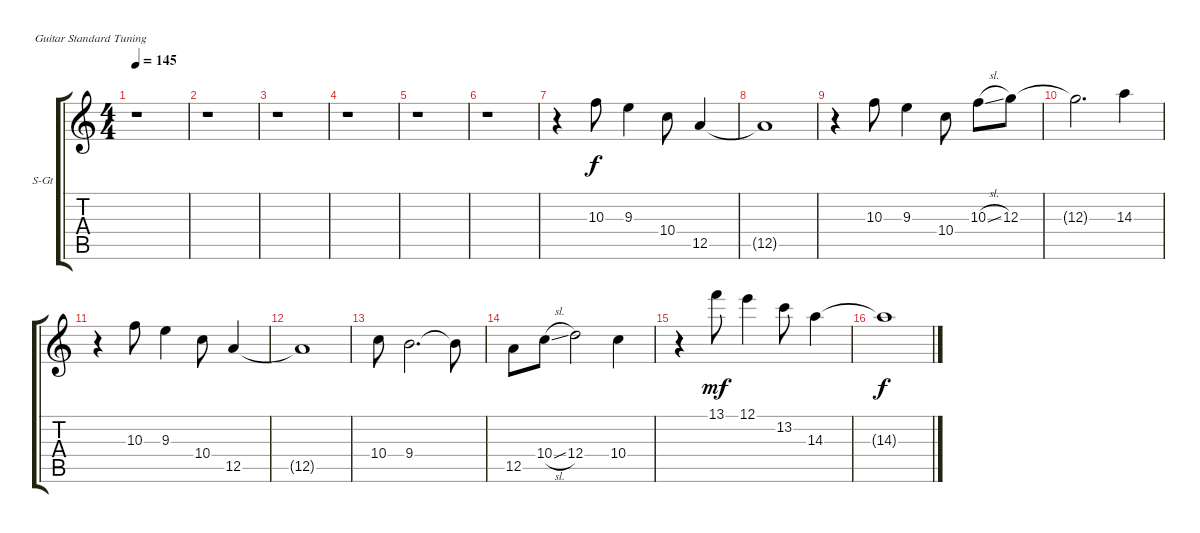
\bracketExtendMode groupsimilarinstruments
\firstSystemTrackNameOrientation horizontal
\otherSystemsTrackNameOrientation horizontal
\track ("Solo" "S-Gt") {instrument lead2sawtooth}
\staff {score tabs}
\tuning (E4 B3 G3 D3 A2 E2)
\displaytranspose 12
\ts (4 4)
\tempo 145
\clef g2
\ks c
r.1{dy f} |
r.1 |
r.1 |
r.1 |
r.1 |
r.1 |
r.4 10.3.8 9.3.4 10.4.8 12.5.4 |
12.5{t}.1 |
r.4 10.3.8 9.3.4 10.4.8 10.3{sl}.8 12.3.8 |
12.3{t}.2{d} 14.3.4 |
r.4 10.3.8 9.3.4 10.4.8 12.5.4 |
12.5{t}.1 |
10.4.8 9.4.2{d} 9.4{t}.8 |
12.5.8 10.4{sl}.8 12.4.2 10.4.4 |
r.4 13.1.8{dy mf} 12.1.4 13.2.8 14.3.4 |
14.3{t}.1{dy f}
